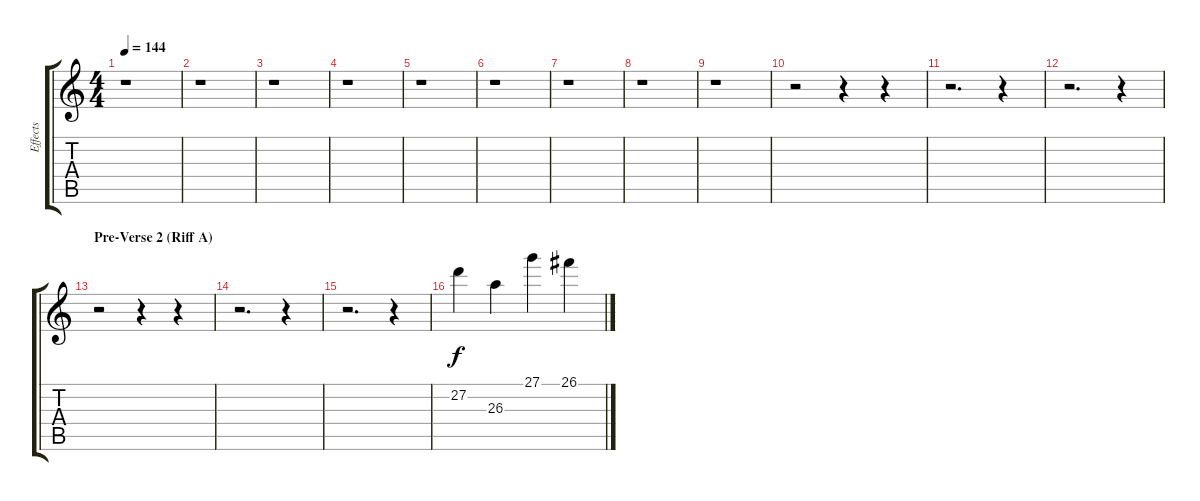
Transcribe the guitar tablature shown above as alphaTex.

\track ("Effects" "Effects") {instrument lead1square}
\staff {score tabs}
\tuning (E4 B3 G3 D3 A2 D2) {hide}
\ts (4 4)
\tempo 144
\clef g2
\ks c
r.1{dy f} |
r.1 |
r.1 |
r.1 |
r.1 |
r.1 |
r.1 |
r.1 |
r.1 |
r.2 r.4 r.4 |
r.2{d} r.4 |
r.2{d} r.4 |
\section ("" "Pre-Verse 2 (Riff A)")
r.2 r.4 r.4 |
r.2{d} r.4 |
r.2{d} r.4 |
27.2.4 26.3.4 27.1.4 26.1.4
